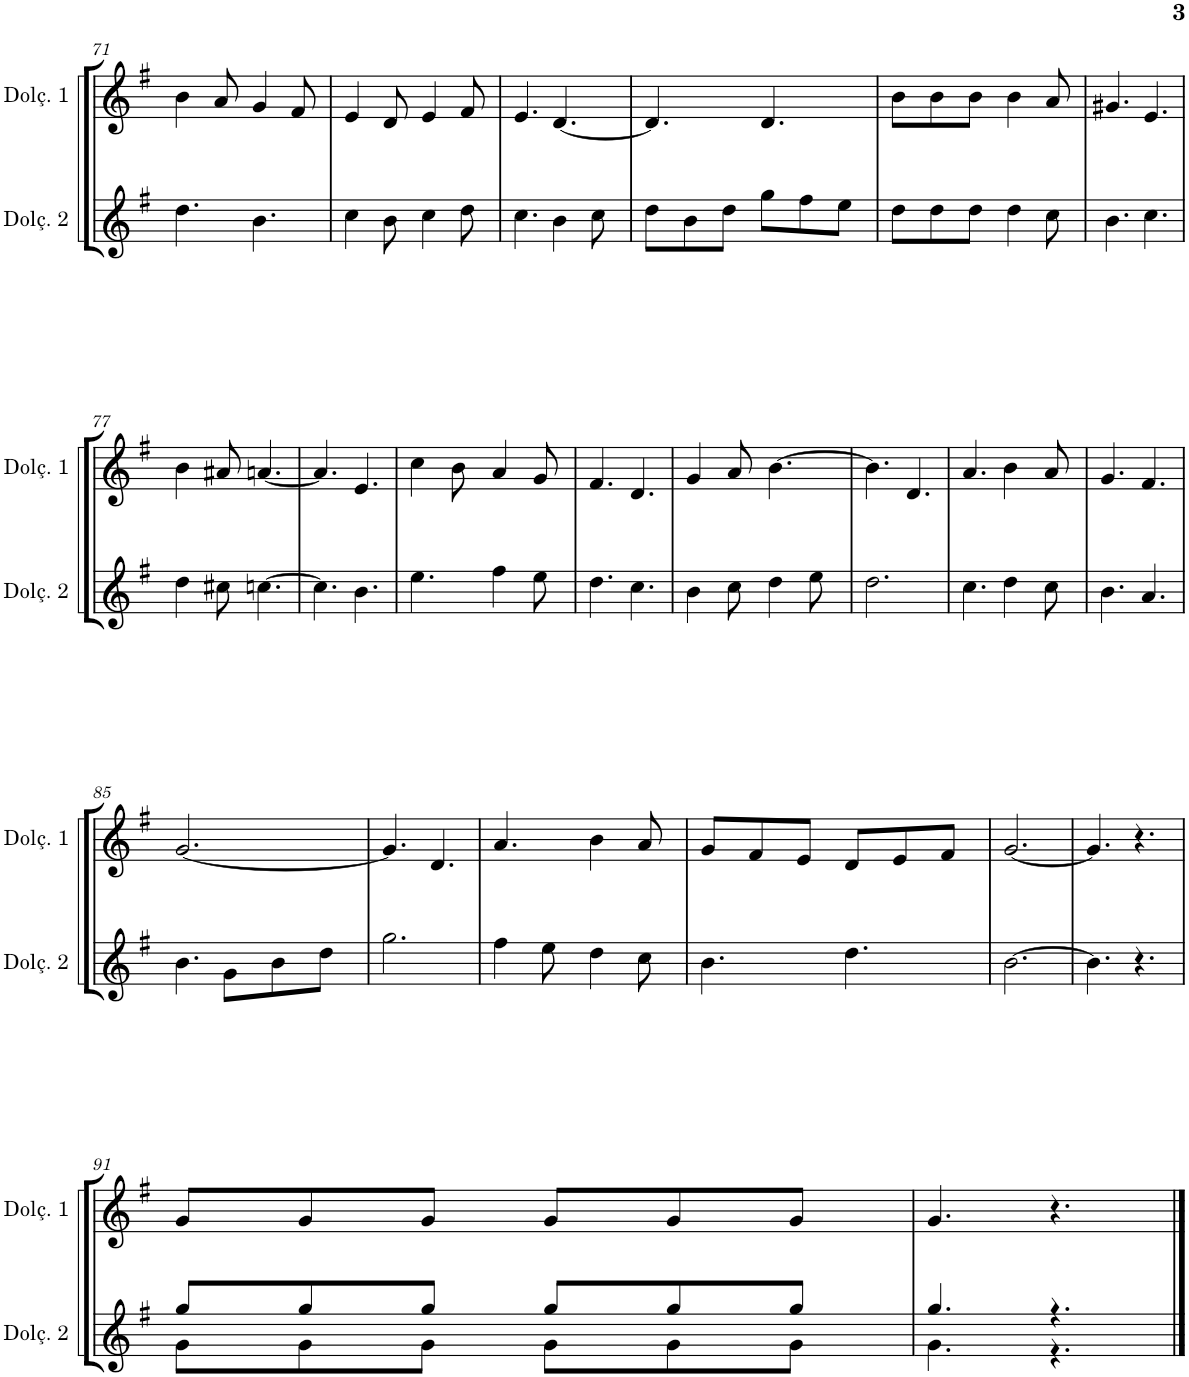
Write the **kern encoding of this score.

**kern	**kern
*part2	*part1
*staff2	*staff1
*I"Dolçaina 2	*I"Dolçaina 1
*I'Dolç. 2	*I'Dolç. 1
!!LO:PB:g=z
*clefG2	*clefG2
*Trd1c2	*Trd1c2
*k[f#]	*k[f#]
*M6/8	*M6/8
=71	=71
4.dd\	4b\
.	8a/
4.b\	4g/
.	8f#/
=72	=72
4cc\	4e/
8b\	8d/
4cc\	4e/
8dd\	8f#/
=73	=73
4.cc\	4.e/
4b\	[4.d/
8cc\	.
=74	=74
8dd\L	4.d/]
8b\	.
8dd\J	.
8gg\L	4.d/
8ff#\	.
8ee\J	.
=75	=75
8dd\L	8b\L
8dd\	8b\
8dd\J	8b\J
4dd\	4b\
8cc\	8a/
=76	=76
4.b\	4.g#X/
4.cc\	4.e/
!!LO:LB:g=z
=77	=77
4dd\	4b\
8cc#X\	8a#X/
[4.ccn\	[4.an/
=78	=78
4.cc\]	4.a/]
4.b\	4.e/
=79	=79
4.ee\	4cc\
.	8b\
4ff#\	4a/
8ee\	8g/
=80	=80
4.dd\	4.f#/
4.cc\	4.d/
=81	=81
4b\	4g/
8cc\	8a/
4dd\	[4.b\
8ee\	.
=82	=82
2.dd\	4.b\]
.	4.d/
=83	=83
4.cc\	4.a/
4dd\	4b\
8cc\	8a/
=84	=84
4.b\	4.g/
4.a/	4.f#/
!!LO:LB:g=z
=85	=85
4.b\	[2.g/
8g\L	.
8b\	.
8dd\J	.
=86	=86
2.gg\	4.g/]
.	4.d/
=87	=87
4ff#\	4.a/
8ee\	.
4dd\	4b\
8cc\	8a/
=88	=88
4.b\	8g/L
.	8f#/
.	8e/J
4.dd\	8d/L
.	8e/
.	8f#/J
=89	=89
[2.b\	[2.g/
=90	=90
4.b\]	4.g/]
4.r	4.r
!!LO:LB:g=z
=91	=91
*^	*
8gg/L	8g\L	8g/L
8gg/	8g\	8g/
8gg/J	8g\J	8g/J
8gg/L	8g\L	8g/L
8gg/	8g\	8g/
8gg/J	8g\J	8g/J
=92	=92	=92
4.gg/	4.g\	4.g/
4.r	4.r	4.r
*v	*v	*
==	==
*-	*-
